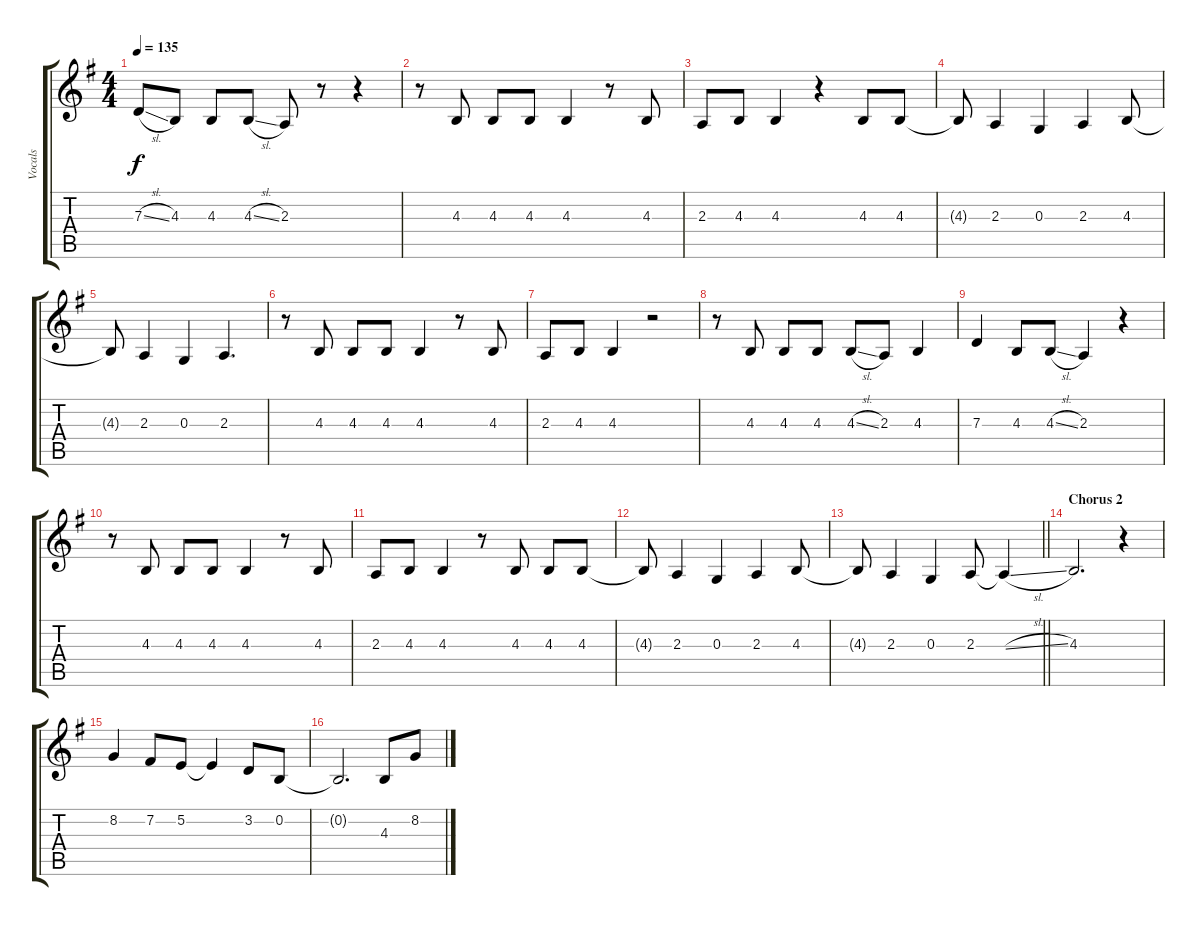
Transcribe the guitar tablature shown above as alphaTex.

\track ("Vocals" "Vocals") {instrument tenorsax}
\staff {score tabs}
\tuning (E4 B3 G3 D3 A2 E2) {hide}
\ts (4 4)
\tempo 135
\clef g2
\ks g
7.3{sl}.8{dy f} 4.3.8 4.3.8 4.3{sl}.8 2.3.8 r.8 r.4 |
r.8 4.3.8 4.3.8 4.3.8 4.3.4 r.8 4.3.8 |
2.3.8 4.3.8 4.3.4 r.4 4.3.8 4.3.8 |
4.3{t}.8 2.3.4 0.3.4 2.3.4 4.3.8 |
4.3{t}.8 2.3.4 0.3.4 2.3.4{d} |
r.8 4.3.8 4.3.8 4.3.8 4.3.4 r.8 4.3.8 |
2.3.8 4.3.8 4.3.4 r.2 |
r.8 4.3.8 4.3.8 4.3.8 4.3{sl}.8 2.3.8 4.3.4 |
7.3.4 4.3.8 4.3{sl}.8 2.3.4 r.4 |
r.8 4.3.8 4.3.8 4.3.8 4.3.4 r.8 4.3.8 |
2.3.8 4.3.8 4.3.4 r.8 4.3.8 4.3.8 4.3.8 |
4.3{t}.8 2.3.4 0.3.4 2.3.4 4.3.8 |
\barLineRight lightlight
4.3{t}.8 2.3.4 0.3.4 2.3.8 2.3{sl t}.4 |
\section ("" "Chorus 2")
4.3.2{d} r.4 |
8.2.4 7.2.8 5.2.8 5.2{t}.4 3.2.8 0.2.8 |
0.2{t}.2{d} 4.3.8 8.2.8
